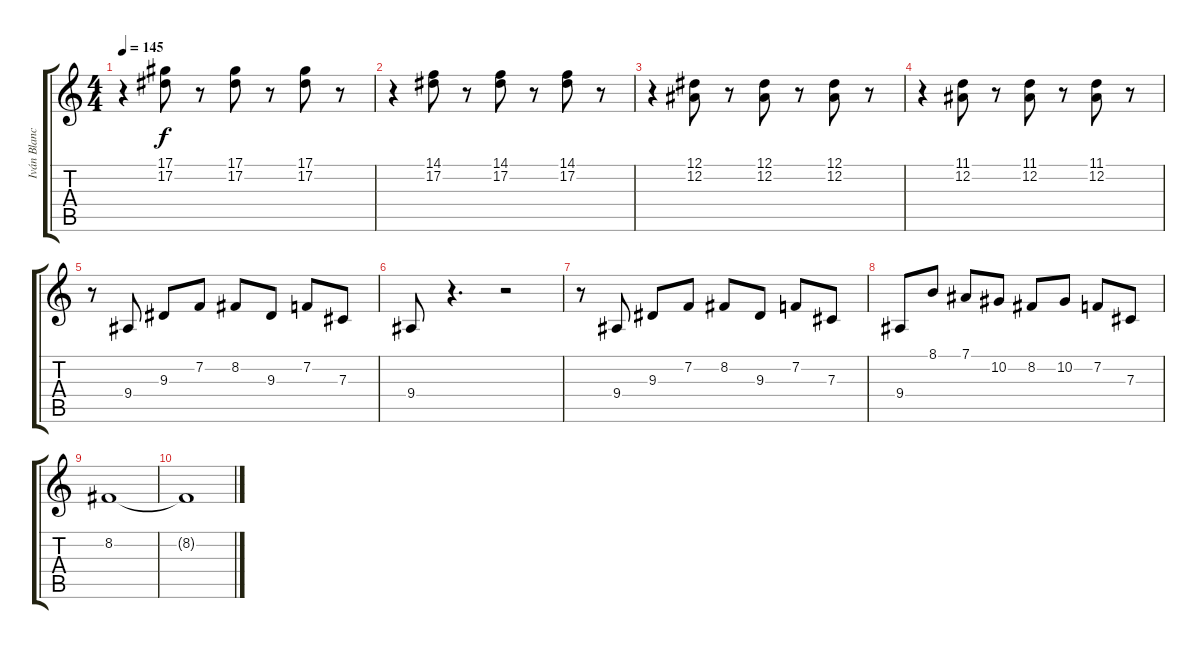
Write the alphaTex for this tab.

\track ("Iván Blanco (I)" "Iván Blanc") {instrument stringensemble1}
\staff {score tabs}
\tuning (Eb4 Bb3 Gb3 Db3 Ab2 Eb2) {hide}
\ts (4 4)
\tempo 145
\clef g2
\ks c
r.4{dy f} (17.1 17.2).8 r.8 (17.1 17.2).8 r.8 (17.1 17.2).8 r.8 |
r.4 (14.1 17.2).8 r.8 (14.1 17.2).8 r.8 (14.1 17.2).8 r.8 |
r.4 (12.1 12.2).8 r.8 (12.1 12.2).8 r.8 (12.1 12.2).8 r.8 |
r.4 (11.1 12.2).8 r.8 (11.1 12.2).8 r.8 (11.1 12.2).8 r.8 |
r.8{instrument stringensemble1} 9.4.8 9.3.8 7.2.8 8.2.8 9.3.8 7.2.8 7.3.8 |
9.4.8 r.4{d} r.2 |
r.8 9.4.8 9.3.8 7.2.8 8.2.8 9.3.8 7.2.8 7.3.8 |
9.4.8 8.1.8 7.1.8 10.2.8 8.2.8 10.2.8 7.2.8 7.3.8 |
8.2.1 |
8.2{t}.1
